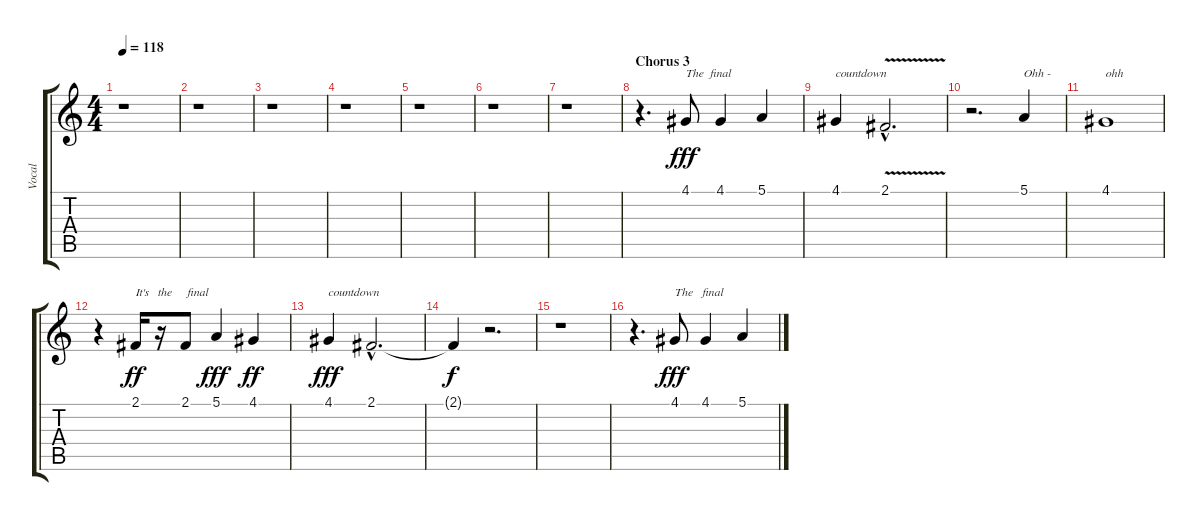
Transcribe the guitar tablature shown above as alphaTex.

\track ("Vocal" "Vocal") {instrument pad3polysynth}
\staff {score tabs}
\tuning (E4 B3 G3 D3 A2 E2) {hide}
\ts (4 4)
\tempo 118
\clef g2
\ks c
r.1{dy f} |
r.1 |
r.1 |
r.1 |
r.1 |
r.1 |
r.1 |
\section ("" "Chorus 3")
r.4{d} 4.1.8{txt "The  final" dy fff} 4.1.4 5.1.4 |
4.1.4{txt "countdown"} 2.1{v hac}.2{d} |
r.2{d} 5.1.4{txt "Ohh -"} |
4.1.1{txt "ohh"} |
r.4 2.1.16{txt "It's   the     final" dy ff} r.16 2.1.8 5.1.4{dy fff} 4.1.4{dy ff} |
4.1.4{txt "countdown" dy fff} 2.1{hac}.2{d} |
2.1{t}.4{dy f} r.2{d} |
r.1 |
r.4{d} 4.1.8{txt "The   final " dy fff} 4.1.4 5.1.4
